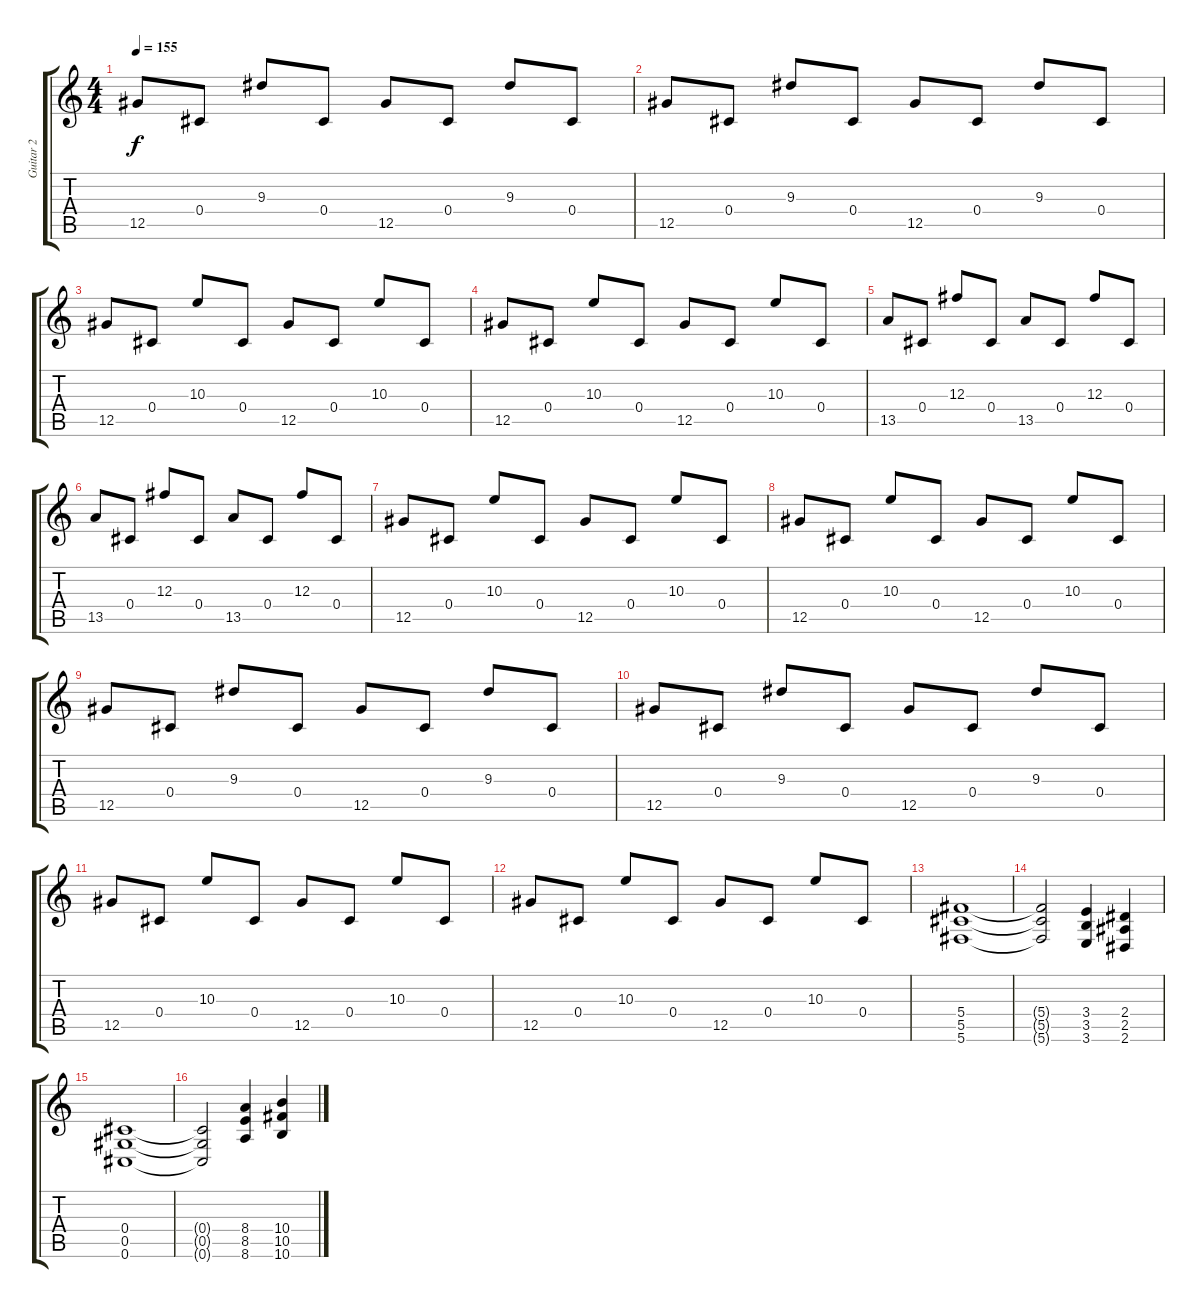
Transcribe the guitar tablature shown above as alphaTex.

\track ("Guitar 2" "Guitar 2") {instrument overdrivenguitar}
\staff {score tabs}
\tuning (Eb4 Bb3 Gb3 Db3 Ab2 Db2) {hide}
\ts (4 4)
\tempo 155
\clef g2
\ks c
12.5.8{dy f} 0.4.8 9.3.8 0.4.8 12.5.8 0.4.8 9.3.8 0.4.8 |
12.5.8 0.4.8 9.3.8 0.4.8 12.5.8 0.4.8 9.3.8 0.4.8 |
12.5.8 0.4.8 10.3.8 0.4.8 12.5.8 0.4.8 10.3.8 0.4.8 |
12.5.8 0.4.8 10.3.8 0.4.8 12.5.8 0.4.8 10.3.8 0.4.8 |
13.5.8 0.4.8 12.3.8 0.4.8 13.5.8 0.4.8 12.3.8 0.4.8 |
13.5.8 0.4.8 12.3.8 0.4.8 13.5.8 0.4.8 12.3.8 0.4.8 |
12.5.8 0.4.8 10.3.8 0.4.8 12.5.8 0.4.8 10.3.8 0.4.8 |
12.5.8 0.4.8 10.3.8 0.4.8 12.5.8 0.4.8 10.3.8 0.4.8 |
12.5.8 0.4.8 9.3.8 0.4.8 12.5.8 0.4.8 9.3.8 0.4.8 |
12.5.8 0.4.8 9.3.8 0.4.8 12.5.8 0.4.8 9.3.8 0.4.8 |
12.5.8 0.4.8 10.3.8 0.4.8 12.5.8 0.4.8 10.3.8 0.4.8 |
12.5.8 0.4.8 10.3.8 0.4.8 12.5.8 0.4.8 10.3.8 0.4.8 |
(5.4 5.5 5.6).1 |
(5.4{t} 5.5{t} 5.6{t}).2 (3.4 3.5 3.6).4 (2.4 2.5 2.6).4 |
(0.4 0.5 0.6).1 |
(0.4{t} 0.5{t} 0.6{t}).2 (8.4 8.5 8.6).4 (10.4 10.5 10.6).4
